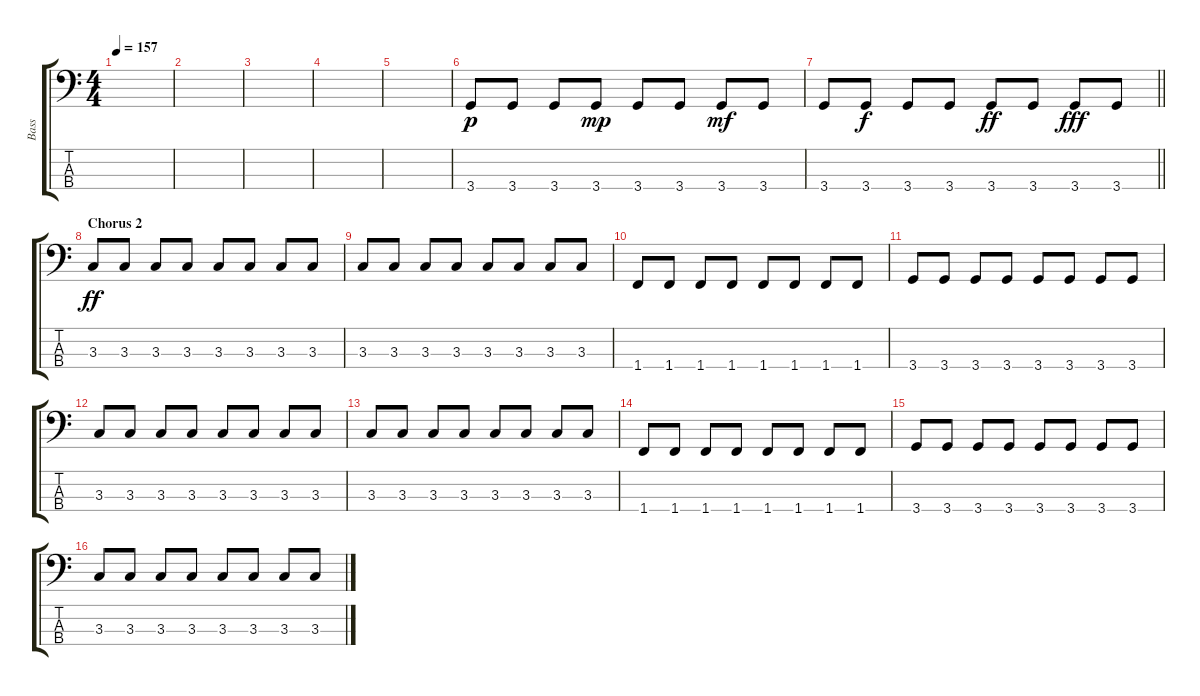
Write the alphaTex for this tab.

\track ("Bass" "Bass") {instrument electricbassfinger}
\staff {score tabs}
\tuning (G2 D2 A1 E1) {hide}
\ts (4 4)
\tempo 157
\clef f4
\ks c
|
|
|
|
|
3.4.8{dy p} 3.4.8 3.4.8 3.4.8{dy mp} 3.4.8 3.4.8 3.4.8{dy mf} 3.4.8 |
\barLineRight lightlight
3.4.8 3.4.8{dy f} 3.4.8 3.4.8 3.4.8{dy ff} 3.4.8 3.4.8{dy fff} 3.4.8 |
\section ("" "Chorus 2")
3.3.8{dy ff} 3.3.8 3.3.8 3.3.8 3.3.8 3.3.8 3.3.8 3.3.8 |
3.3.8 3.3.8 3.3.8 3.3.8 3.3.8 3.3.8 3.3.8 3.3.8 |
1.4.8 1.4.8 1.4.8 1.4.8 1.4.8 1.4.8 1.4.8 1.4.8 |
3.4.8 3.4.8 3.4.8 3.4.8 3.4.8 3.4.8 3.4.8 3.4.8 |
3.3.8 3.3.8 3.3.8 3.3.8 3.3.8 3.3.8 3.3.8 3.3.8 |
3.3.8 3.3.8 3.3.8 3.3.8 3.3.8 3.3.8 3.3.8 3.3.8 |
1.4.8 1.4.8 1.4.8 1.4.8 1.4.8 1.4.8 1.4.8 1.4.8 |
3.4.8 3.4.8 3.4.8 3.4.8 3.4.8 3.4.8 3.4.8 3.4.8 |
3.3.8 3.3.8 3.3.8 3.3.8 3.3.8 3.3.8 3.3.8 3.3.8
